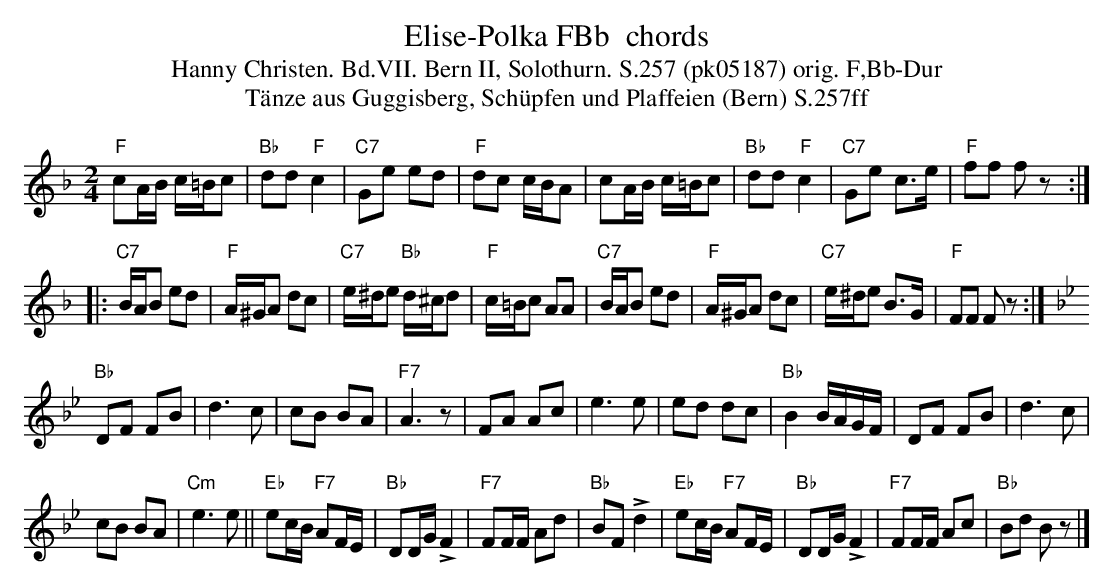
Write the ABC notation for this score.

X:1
T: Elise-Polka FBb  chords
T:Hanny Christen. Bd.VII. Bern II, Solothurn. S.257 (pk05187) orig. F,Bb-Dur
T: T\"anze aus Guggisberg, Sch\"upfen und Plaffeien (Bern) S.257ff
M:2/4
L:1/16
K:F %%MIDI gchordon
"F"c2AB c=Bc2 | "Bb"d2d2"F"c4 | "C7"G2e2 e2d2 | "F"d2c2 cBA2 | c2AB c=Bc2 | "Bb"d2d2"F"c4 | "C7"G2e2 c3e | "F"f2f2 f2z2 ::
"C7"BAB2 e2d2 | "F"A^GA2 d2c2 | "C7"e^de2 "Bb"d^cd2 | "F"c=Bc2 A2A2 | "C7"BAB2 e2d2 | "F"A^GA2 d2c2 | "C7"e^de2 B3G | "F"F2F2 F2z2 :| [K:Bb] [L:1/8]
"Bb"DF FB | d3c | cB BA | "F7"A3z | FA Ac | e3e | ed dc | "Bb"B2 B/A/G/F/ | DF FB | d3c |
cB BA | "Cm"e3e || [L:1/16] "Eb"e2cB "F7"A2FE | "Bb"D2DG +>+F4 | "F7"F2FF A2d2 | "Bb"B2F2 +>+d4 | "Eb"e2cB "F7"A2FE | "Bb"D2DG +>+F4 | "F7"F2FF A2c2 | "Bb"B2d2 B2z2 |]
